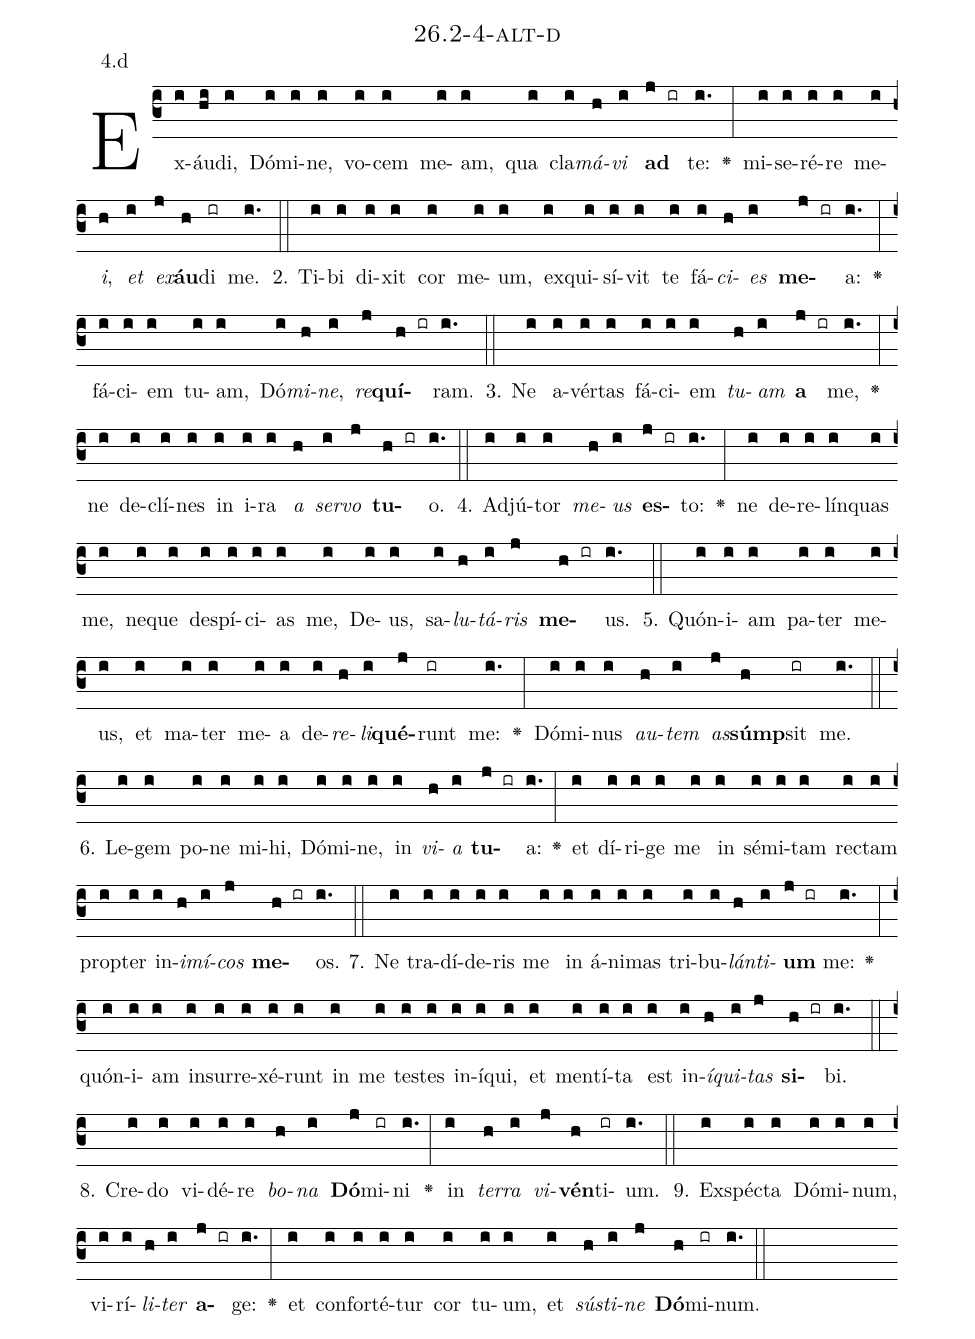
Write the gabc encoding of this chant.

name: 26.2-4-alt-d;
annotation: 4.d;
%%
(c3)Ex(i)áu(hi)di,(i) Dó(i)mi(i)ne,(i) vo(i)cem(i) me(i)am,(i) qua(i) cla(i)<i>má</i>(h)<i>vi</i>(i) <b>ad</b>(j ir) te:(i.) <v>\greheightstar</v>(:) mi(i)se(i)ré(i)re(i) me(i)<i>i</i>,(h) <i>et</i>(i) <i>ex</i>(j)<b>áu</b>(h)di(ir) me.(i.) (::)
2. Ti(i)bi(i) di(i)xit(i) cor(i) me(i)um,(i) ex(i)qui(i)sí(i)vit(i) te(i) fá(i)<i>ci</i>(h)<i>es</i>(i) <b>me</b>(j ir)a:(i.) <v>\greheightstar</v>(:) fá(i)ci(i)em(i) tu(i)am,(i) Dó(i)<i>mi</i>(h)<i>ne</i>,(i) <i>re</i>(j)<b>quí</b>(h ir)ram.(i.) (::)
3. Ne(i) a(i)vér(i)tas(i) fá(i)ci(i)em(i) <i>tu</i>(h)<i>am</i>(i) <b>a</b>(j ir) me,(i.) <v>\greheightstar</v>(:) ne(i) de(i)clí(i)nes(i) in(i) i(i)ra(i) <i>a</i>(h) <i>ser</i>(i)<i>vo</i>(j) <b>tu</b>(h ir)o.(i.) (::)
4. Ad(i)jú(i)tor(i) <i>me</i>(h)<i>us</i>(i) <b>es</b>(j ir)to:(i.) <v>\greheightstar</v>(:) ne(i) de(i)re(i)lín(i)quas(i) me,(i) ne(i)que(i) de(i)spí(i)ci(i)as(i) me,(i) De(i)us,(i) sa(i)<i>lu</i>(h)<i>tá</i>(i)<i>ris</i>(j) <b>me</b>(h ir)us.(i.) (::)
5. Quón(i)i(i)am(i) pa(i)ter(i) me(i)us,(i) et(i) ma(i)ter(i) me(i)a(i) de(i)<i>re</i>(h)<i>li</i>(i)<b>qué</b>(j)runt(ir) me:(i.) <v>\greheightstar</v>(:) Dó(i)mi(i)nus(i) <i>au</i>(h)<i>tem</i>(i) <i>as</i>(j)<b>súmp</b>(h)sit(ir) me.(i.) (::)
6. Le(i)gem(i) po(i)ne(i) mi(i)hi,(i) Dó(i)mi(i)ne,(i) in(i) <i>vi</i>(h)<i>a</i>(i) <b>tu</b>(j ir)a:(i.) <v>\greheightstar</v>(:) et(i) dí(i)ri(i)ge(i) me(i) in(i) sé(i)mi(i)tam(i) rec(i)tam(i) prop(i)ter(i) in(i)<i>i</i>(h)<i>mí</i>(i)<i>cos</i>(j) <b>me</b>(h ir)os.(i.) (::)
7. Ne(i) tra(i)dí(i)de(i)ris(i) me(i) in(i) á(i)ni(i)mas(i) tri(i)bu(i)<i>lán</i>(h)<i>ti</i>(i)<b>um</b>(j ir) me:(i.) <v>\greheightstar</v>(:) quón(i)i(i)am(i) in(i)sur(i)re(i)xé(i)runt(i) in(i) me(i) tes(i)tes(i) in(i)í(i)qui,(i) et(i) men(i)tí(i)ta(i) est(i) in(i)<i>í</i>(h)<i>qui</i>(i)<i>tas</i>(j) <b>si</b>(h ir)bi.(i.) (::)
8. Cre(i)do(i) vi(i)dé(i)re(i) <i>bo</i>(h)<i>na</i>(i) <b>Dó</b>(j)mi(ir)ni(i.) <v>\greheightstar</v>(:) in(i) <i>ter</i>(h)<i>ra</i>(i) <i>vi</i>(j)<b>vén</b>(h)ti(ir)um.(i.) (::)
9. Ex(i)spéc(i)ta(i) Dó(i)mi(i)num,(i) vi(i)rí(i)<i>li</i>(h)<i>ter</i>(i) <b>a</b>(j ir)ge:(i.) <v>\greheightstar</v>(:) et(i) con(i)for(i)té(i)tur(i) cor(i) tu(i)um,(i) et(i) <i>sús</i>(h)<i>ti</i>(i)<i>ne</i>(j) <b>Dó</b>(h)mi(ir)num.(i.) (::)
